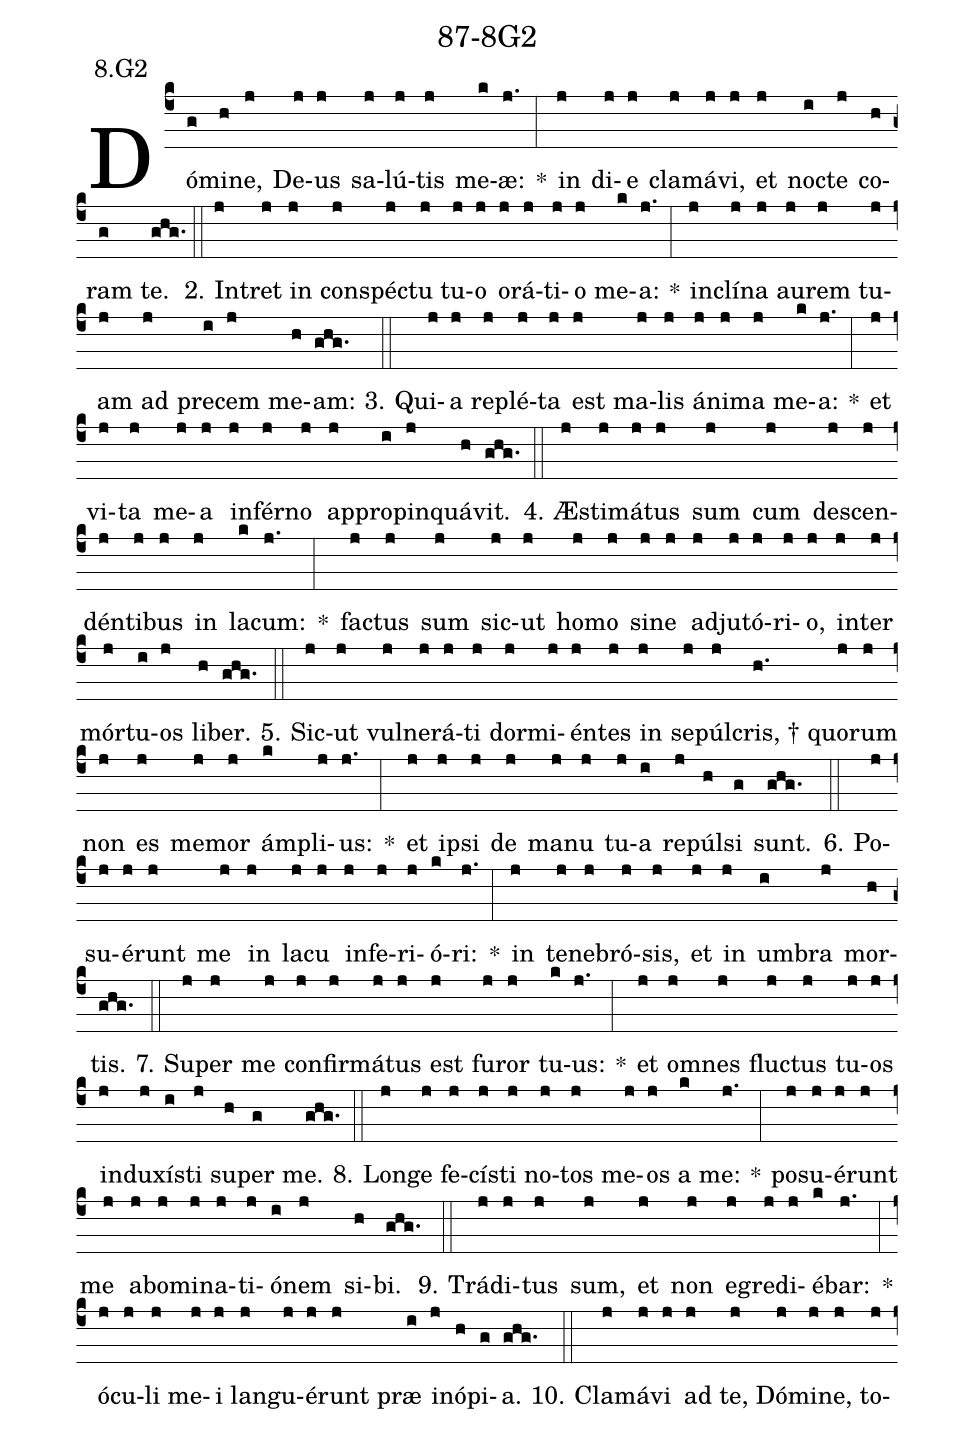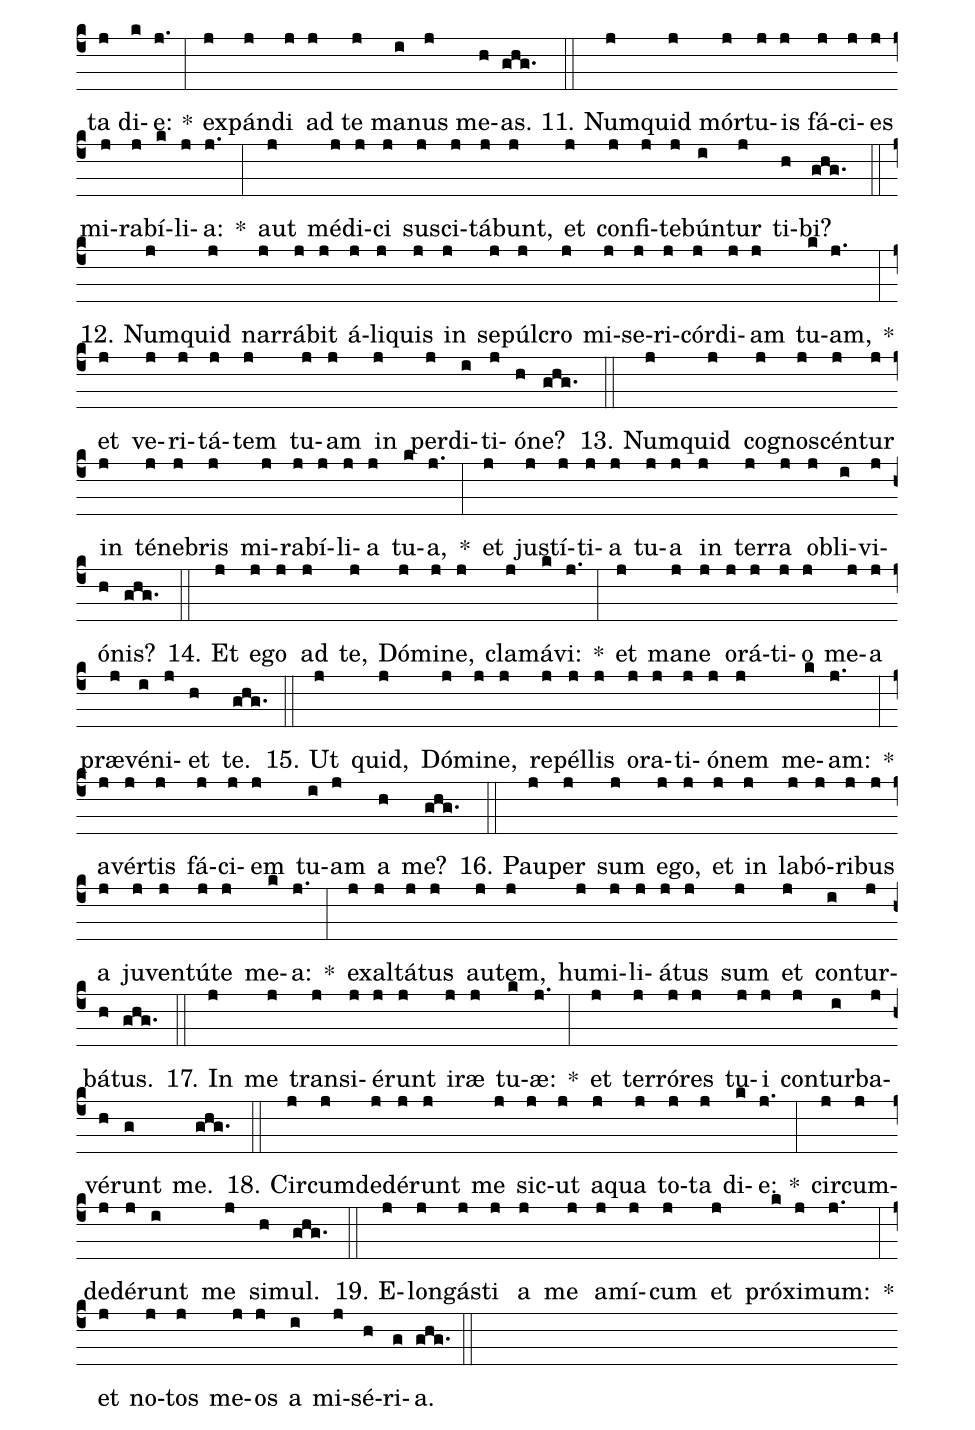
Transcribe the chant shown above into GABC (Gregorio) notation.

name: 87-8G2;
annotation: 8.G2;
%%
(c4)Dó(g)mi(h)ne,(j) De(j)us(j) sa(j)lú(j)tis(j) me(k)æ:(j.) *(:) in(j) di(j)e(j) cla(j)má(j)vi,(j) et(j) noc(i)te(j) co(h)ram(g) te.(ghg.) (::)
2. In(j)tret(j) in(j) con(j)spéc(j)tu(j) tu(j)o(j) o(j)rá(j)ti(j)o(j) me(k)a:(j.) *(:) in(j)clí(j)na(j) au(j)rem(j) tu(j)am(j) ad(j) pre(i)cem(j) me(h)am:(ghg.) (::)
3. Qui(j)a(j) re(j)plé(j)ta(j) est(j) ma(j)lis(j) á(j)ni(j)ma(j) me(k)a:(j.) *(:) et(j) vi(j)ta(j) me(j)a(j) in(j)fér(j)no(j) ap(j)pro(i)pin(j)quá(h)vit.(ghg.) (::)
4. Æs(j)ti(j)má(j)tus(j) sum(j) cum(j) de(j)scen(j)dén(j)ti(j)bus(j) in(j) la(k)cum:(j.) *(:) fac(j)tus(j) sum(j) sic(j)ut(j) ho(j)mo(j) si(j)ne(j) ad(j)ju(j)tó(j)ri(j)o,(j) in(j)ter(j) mór(j)tu(i)os(j) li(h)ber.(ghg.) (::)
5. Sic(j)ut(j) vul(j)ne(j)rá(j)ti(j) dor(j)mi(j)én(j)tes(j) in(j) se(j)púl(j)cris, †(h.) quo(j)rum(j) non(j) es(j) me(j)mor(j) ám(k)pli(j)us:(j.) *(:) et(j) ip(j)si(j) de(j) ma(j)nu(j) tu(j)a(i) re(j)púl(h)si(g) sunt.(ghg.) (::)
6. Po(j)su(j)é(j)runt(j) me(j) in(j) la(j)cu(j) in(j)fe(j)ri(j)ó(k)ri:(j.) *(:) in(j) te(j)ne(j)bró(j)sis,(j) et(j) in(j) um(i)bra(j) mor(h)tis.(ghg.) (::)
7. Su(j)per(j) me(j) con(j)fir(j)má(j)tus(j) est(j) fu(j)ror(j) tu(k)us:(j.) *(:) et(j) om(j)nes(j) fluc(j)tus(j) tu(j)os(j) in(j)du(j)xís(i)ti(j) su(h)per(g) me.(ghg.) (::)
8. Lon(j)ge(j) fe(j)cís(j)ti(j) no(j)tos(j) me(j)os(j) a(k) me:(j.) *(:) po(j)su(j)é(j)runt(j) me(j) ab(j)o(j)mi(j)na(j)ti(j)ó(i)nem(j) si(h)bi.(ghg.) (::)
9. Trá(j)di(j)tus(j) sum,(j) et(j) non(j) e(j)gre(j)di(j)é(k)bar:(j.) *(:) ó(j)cu(j)li(j) me(j)i(j) lan(j)gu(j)é(j)runt(j) præ(i) in(j)ó(h)pi(g)a.(ghg.) (::)
10. Cla(j)má(j)vi(j) ad(j) te,(j) Dó(j)mi(j)ne,(j) to(j)ta(j) di(k)e:(j.) *(:) ex(j)pán(j)di(j) ad(j) te(j) ma(i)nus(j) me(h)as.(ghg.) (::)
11. Num(j)quid(j) mór(j)tu(j)is(j) fá(j)ci(j)es(j) mi(j)ra(j)bí(k)li(j)a:(j.) *(:) aut(j) mé(j)di(j)ci(j) su(j)sci(j)tá(j)bunt,(j) et(j) con(j)fi(j)te(j)bún(i)tur(j) ti(h)bi?(ghg.) (::)
12. Num(j)quid(j) nar(j)rá(j)bit(j) á(j)li(j)quis(j) in(j) se(j)púl(j)cro(j) mi(j)se(j)ri(j)cór(j)di(j)am(j) tu(k)am,(j.) *(:) et(j) ve(j)ri(j)tá(j)tem(j) tu(j)am(j) in(j) per(j)di(i)ti(j)ó(h)ne?(ghg.) (::)
13. Num(j)quid(j) co(j)gno(j)scén(j)tur(j) in(j) té(j)ne(j)bris(j) mi(j)ra(j)bí(j)li(j)a(j) tu(k)a,(j.) *(:) et(j) jus(j)tí(j)ti(j)a(j) tu(j)a(j) in(j) ter(j)ra(j) ob(j)li(i)vi(j)ó(h)nis?(ghg.) (::)
14. Et(j) e(j)go(j) ad(j) te,(j) Dó(j)mi(j)ne,(j) cla(j)má(k)vi:(j.) *(:) et(j) ma(j)ne(j) o(j)rá(j)ti(j)o(j) me(j)a(j) præ(j)vé(i)ni(j)et(h) te.(ghg.) (::)
15. Ut(j) quid,(j) Dó(j)mi(j)ne,(j) re(j)pél(j)lis(j) o(j)ra(j)ti(j)ó(j)nem(j) me(k)am:(j.) *(:) a(j)vér(j)tis(j) fá(j)ci(j)em(j) tu(i)am(j) a(h) me?(ghg.) (::)
16. Pau(j)per(j) sum(j) e(j)go,(j) et(j) in(j) la(j)bó(j)ri(j)bus(j) a(j) ju(j)ven(j)tú(j)te(j) me(k)a:(j.) *(:) ex(j)al(j)tá(j)tus(j) au(j)tem,(j) hu(j)mi(j)li(j)á(j)tus(j) sum(j) et(j) con(i)tur(j)bá(h)tus.(ghg.) (::)
17. In(j) me(j) trans(j)i(j)é(j)runt(j) i(j)ræ(j) tu(k)æ:(j.) *(:) et(j) ter(j)ró(j)res(j) tu(j)i(j) con(j)tur(i)ba(j)vé(h)runt(g) me.(ghg.) (::)
18. Cir(j)cum(j)de(j)dé(j)runt(j) me(j) sic(j)ut(j) a(j)qua(j) to(j)ta(j) di(k)e:(j.) *(:) cir(j)cum(j)de(j)dé(j)runt(i) me(j) si(h)mul.(ghg.) (::)
19. E(j)lon(j)gás(j)ti(j) a(j) me(j) a(j)mí(j)cum(j) et(j) pró(k)xi(j)mum:(j.) *(:) et(j) no(j)tos(j) me(j)os(j) a(i) mi(j)sé(h)ri(g)a.(ghg.) (::)
